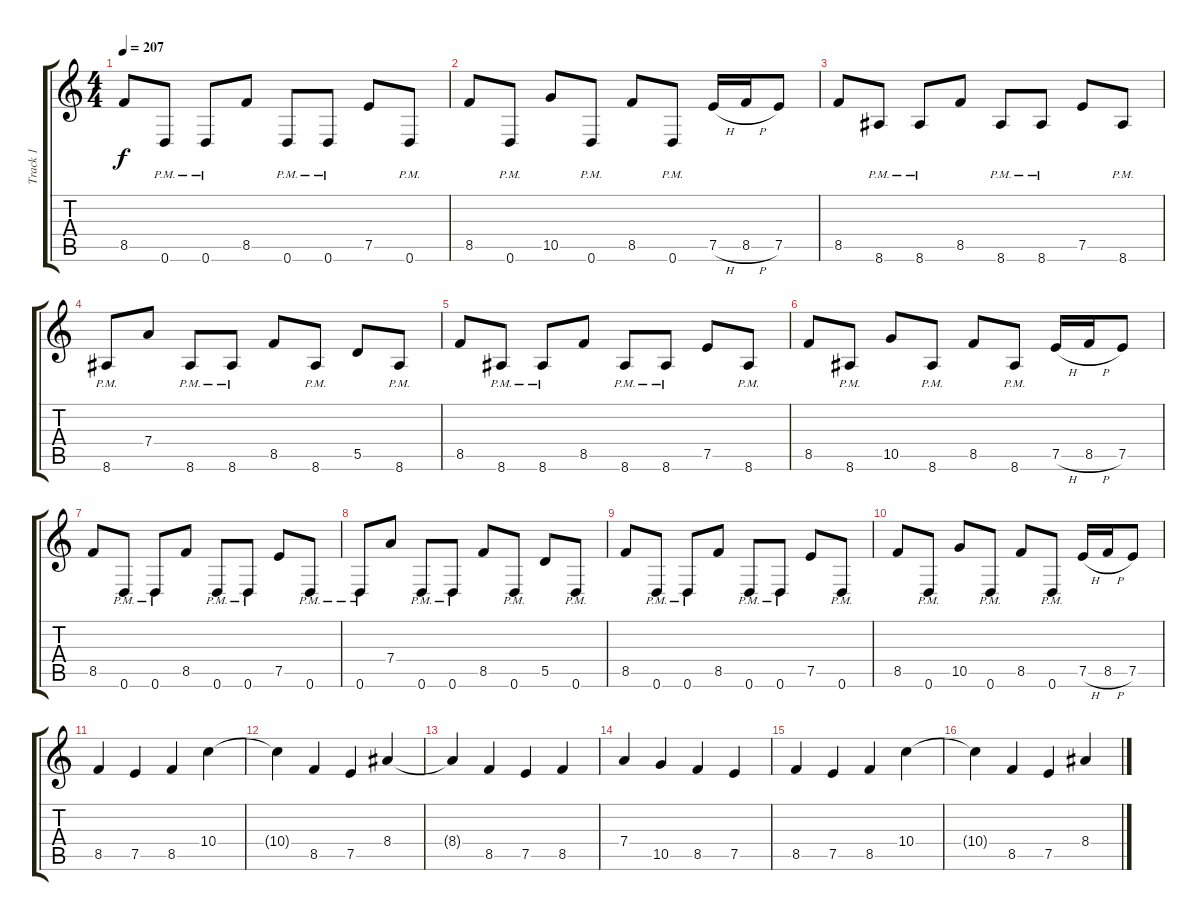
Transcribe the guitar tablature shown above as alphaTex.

\track ("Track 1" "Track 1") {instrument distortionguitar}
\staff {score tabs}
\tuning (E4 B3 G3 D3 A2 D2) {hide}
\ts (4 4)
\tempo 207
\clef g2
\ks c
8.5.8{dy f} 0.6{pm}.8 0.6{pm}.8 8.5.8 0.6{pm}.8 0.6{pm}.8 7.5.8 0.6{pm}.8 |
8.5.8 0.6{pm}.8 10.5.8 0.6{pm}.8 8.5.8 0.6{pm}.8 7.5{h}.16 8.5{h}.16 7.5.8 |
8.5.8 8.6{pm}.8 8.6{pm}.8 8.5.8 8.6{pm}.8 8.6{pm}.8 7.5.8 8.6{pm}.8 |
8.6{pm}.8 7.4.8 8.6{pm}.8 8.6{pm}.8 8.5.8 8.6{pm}.8 5.5.8 8.6{pm}.8 |
8.5.8 8.6{pm}.8 8.6{pm}.8 8.5.8 8.6{pm}.8 8.6{pm}.8 7.5.8 8.6{pm}.8 |
8.5.8 8.6{pm}.8 10.5.8 8.6{pm}.8 8.5.8 8.6{pm}.8 7.5{h}.16 8.5{h}.16 7.5.8 |
8.5.8 0.6{pm}.8 0.6{pm}.8 8.5.8 0.6{pm}.8 0.6{pm}.8 7.5.8 0.6{pm}.8 |
0.6{pm}.8 7.4.8 0.6{pm}.8 0.6{pm}.8 8.5.8 0.6{pm}.8 5.5.8 0.6{pm}.8 |
8.5.8 0.6{pm}.8 0.6{pm}.8 8.5.8 0.6{pm}.8 0.6{pm}.8 7.5.8 0.6{pm}.8 |
8.5.8 0.6{pm}.8 10.5.8 0.6{pm}.8 8.5.8 0.6{pm}.8 7.5{h}.16 8.5{h}.16 7.5.8 |
8.5.4 7.5.4 8.5.4 10.4.4 |
10.4{t}.4 8.5.4 7.5.4 8.4.4 |
8.4{t}.4 8.5.4 7.5.4 8.5.4 |
7.4.4 10.5.4 8.5.4 7.5.4 |
8.5.4 7.5.4 8.5.4 10.4.4 |
10.4{t}.4 8.5.4 7.5.4 8.4.4
